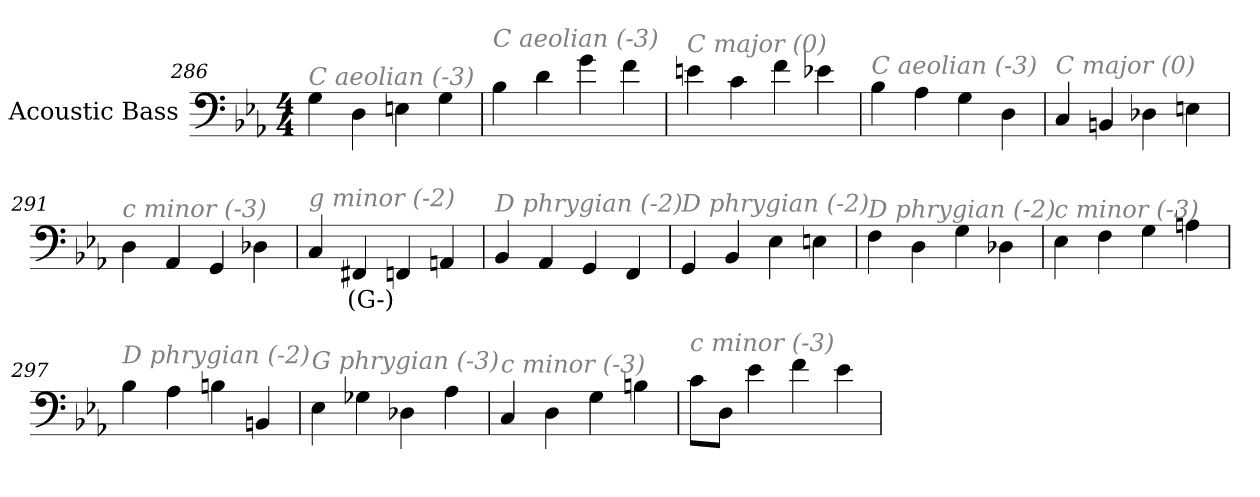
**kern	**text
*part1	*part1
*staff1	*staff1
*I"Acoustic Bass	*
*clefF4	*
*ITrd7c12	*
*k[b-e-a-]	*
*E-:	*
*M4/4	*
=286	=286
!LO:TX:i:color=#808080:t=C aeolian (-3)	!
4GG	.
4DD	.
4EEn	.
4GG	.
=287	=287
!LO:TX:i:color=#808080:t=C aeolian (-3)	!
4BB-	.
4D	.
4G	.
4F	.
=288	=288
!LO:TX:i:color=#808080:t=C major (0)	!
4En	.
4C	.
4F	.
4E-X	.
=289	=289
!LO:TX:i:color=#808080:t=C aeolian (-3)	!
4BB-	.
4AA-	.
4GG	.
4DD	.
=290	=290
!LO:TX:i:color=#808080:t=C major (0)	!
4CC	.
4BBBn	.
4DD-X	.
4EEn	.
=291	=291
!LO:TX:i:color=#808080:t=c minor (-3)	!
4DD	.
4AAA-	.
4GGG	.
4DD-X	.
=292	=292
!LO:TX:i:color=#808080:t=g minor (-2)	!
4CC	.
4FFF#Xi	(G-)
4FFF	.
4AAAn	.
=293	=293
!LO:TX:i:color=#808080:t=D phrygian (-2)	!
4BBB-	.
4AAA-	.
4GGG	.
4FFF	.
=294	=294
!LO:TX:i:color=#808080:t=D phrygian (-2)	!
4GGG	.
4BBB-	.
4EE-	.
4EEn	.
=295	=295
!LO:TX:i:color=#808080:t=D phrygian (-2)	!
4FF	.
4DD	.
4GG	.
4DD-X	.
=296	=296
!LO:TX:i:color=#808080:t=c minor (-3)	!
4EE-	.
4FF	.
4GG	.
4AAn	.
=297	=297
!LO:TX:i:color=#808080:t=D phrygian (-2)	!
4BB-	.
4AA-	.
4BBn	.
4BBBn	.
=298	=298
!LO:TX:i:color=#808080:t=G phrygian (-3)	!
4EE-	.
4GG-X	.
4DD-X	.
4AA-	.
=299	=299
!LO:TX:i:color=#808080:t=c minor (-3)	!
4CC	.
4DD	.
4GG	.
4BBn	.
=300	=300
!LO:TX:i:color=#808080:t=c minor (-3)	!
8CL	.
8DDJ	.
4E-	.
4F	.
4E-	.
=	=
*-	*-
